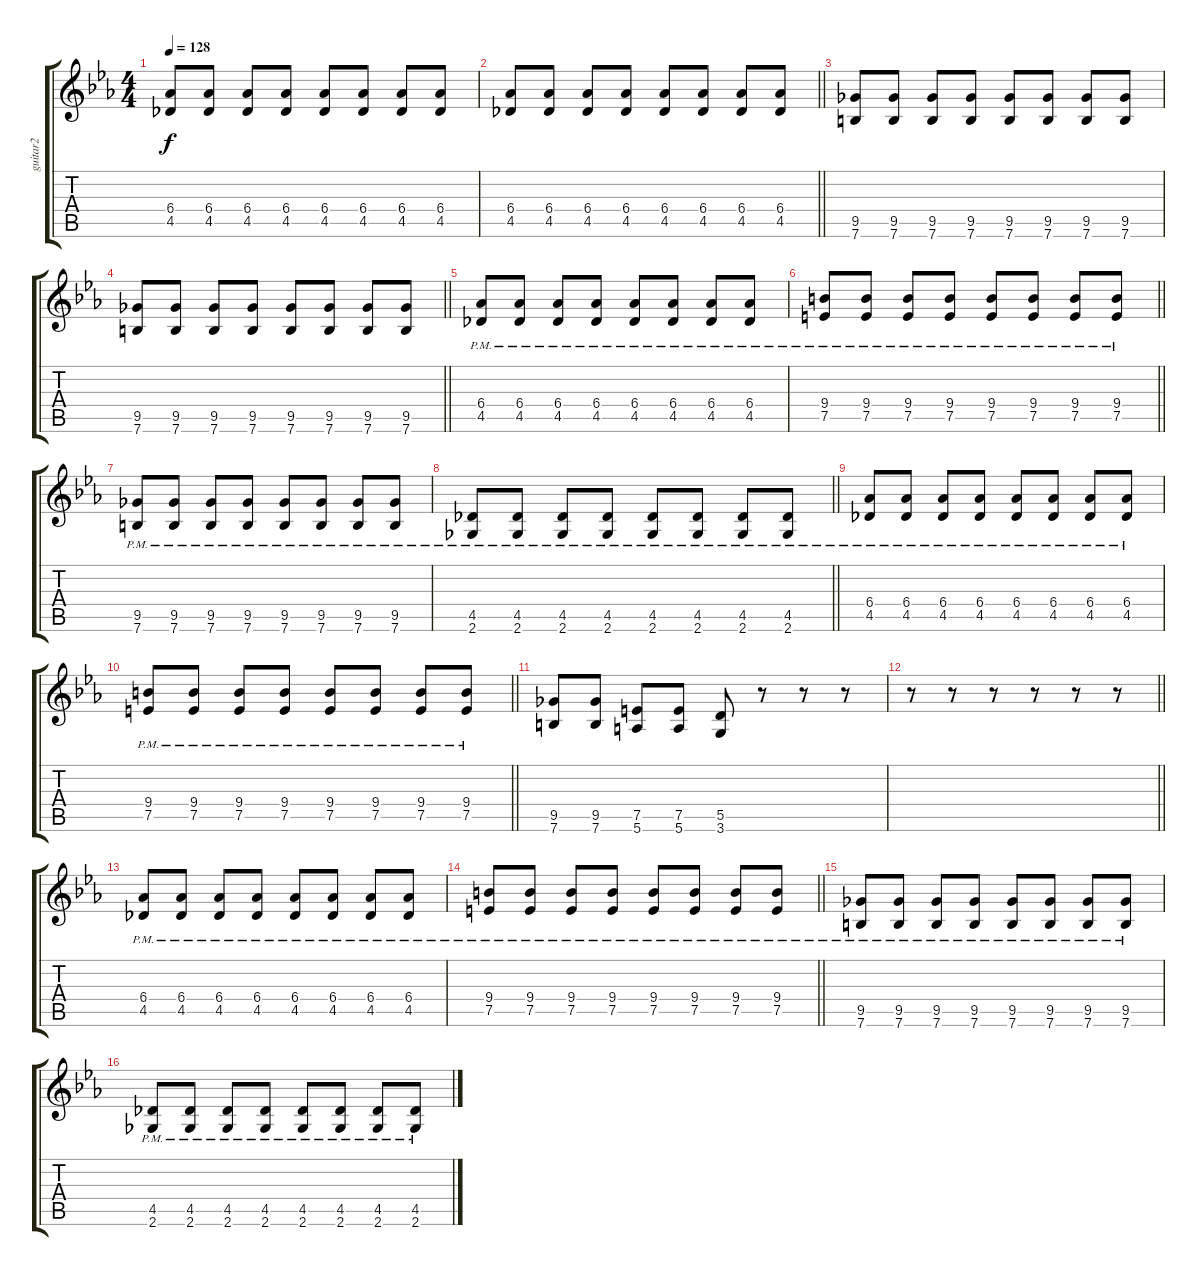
\track ("guitar2" "guitar2") {instrument acousticguitarsteel}
\staff {score tabs}
\tuning (E4 B3 G3 D3 A2 E2) {hide}
\ts (4 4)
\tempo 128
\clef g2
\ks eb
(6.4 4.5).8{dy f} (6.4 4.5).8 (6.4 4.5).8 (6.4 4.5).8 (6.4 4.5).8 (6.4 4.5).8 (6.4 4.5).8 (6.4 4.5).8 |
\barLineRight lightlight
(6.4 4.5).8 (6.4 4.5).8 (6.4 4.5).8 (6.4 4.5).8 (6.4 4.5).8 (6.4 4.5).8 (6.4 4.5).8 (6.4 4.5).8 |
(9.5 7.6).8 (9.5 7.6).8 (9.5 7.6).8 (9.5 7.6).8 (9.5 7.6).8 (9.5 7.6).8 (9.5 7.6).8 (9.5 7.6).8 |
\barLineRight lightlight
(9.5 7.6).8 (9.5 7.6).8 (9.5 7.6).8 (9.5 7.6).8 (9.5 7.6).8 (9.5 7.6).8 (9.5 7.6).8 (9.5 7.6).8 |
(6.4{pm} 4.5{pm}).8 (6.4{pm} 4.5{pm}).8 (6.4{pm} 4.5{pm}).8 (6.4{pm} 4.5{pm}).8 (6.4{pm} 4.5{pm}).8 (6.4{pm} 4.5{pm}).8 (6.4{pm} 4.5{pm}).8 (6.4{pm} 4.5{pm}).8 |
\barLineRight lightlight
(9.4{pm} 7.5{pm}).8 (9.4{pm} 7.5{pm}).8 (9.4{pm} 7.5{pm}).8 (9.4{pm} 7.5{pm}).8 (9.4{pm} 7.5{pm}).8 (9.4{pm} 7.5{pm}).8 (9.4{pm} 7.5{pm}).8 (9.4{pm} 7.5{pm}).8 |
(9.5{pm} 7.6{pm}).8 (9.5{pm} 7.6{pm}).8 (9.5{pm} 7.6{pm}).8 (9.5{pm} 7.6{pm}).8 (9.5{pm} 7.6{pm}).8 (9.5{pm} 7.6{pm}).8 (9.5{pm} 7.6{pm}).8 (9.5{pm} 7.6{pm}).8 |
\barLineRight lightlight
(4.5{pm} 2.6{pm}).8 (4.5{pm} 2.6{pm}).8 (4.5{pm} 2.6{pm}).8 (4.5{pm} 2.6{pm}).8 (4.5{pm} 2.6{pm}).8 (4.5{pm} 2.6{pm}).8 (4.5{pm} 2.6{pm}).8 (4.5{pm} 2.6{pm}).8 |
(6.4{pm} 4.5{pm}).8 (6.4{pm} 4.5{pm}).8 (6.4{pm} 4.5{pm}).8 (6.4{pm} 4.5{pm}).8 (6.4{pm} 4.5{pm}).8 (6.4{pm} 4.5{pm}).8 (6.4{pm} 4.5{pm}).8 (6.4{pm} 4.5{pm}).8 |
\barLineRight lightlight
(9.4{pm} 7.5{pm}).8 (9.4{pm} 7.5{pm}).8 (9.4{pm} 7.5{pm}).8 (9.4{pm} 7.5{pm}).8 (9.4{pm} 7.5{pm}).8 (9.4{pm} 7.5{pm}).8 (9.4{pm} 7.5{pm}).8 (9.4{pm} 7.5{pm}).8 |
(9.5 7.6).8 (9.5 7.6).8 (7.5 5.6).8 (7.5 5.6).8 (5.5 3.6).8 r.8 r.8 r.8 |
\barLineRight lightlight
r.8 r.8 r.8 r.8 r.8 r.8 |
(6.4{pm} 4.5{pm}).8 (6.4{pm} 4.5{pm}).8 (6.4{pm} 4.5{pm}).8 (6.4{pm} 4.5{pm}).8 (6.4{pm} 4.5{pm}).8 (6.4{pm} 4.5{pm}).8 (6.4{pm} 4.5{pm}).8 (6.4{pm} 4.5{pm}).8 |
\barLineRight lightlight
(9.4{pm} 7.5{pm}).8 (9.4{pm} 7.5{pm}).8 (9.4{pm} 7.5{pm}).8 (9.4{pm} 7.5{pm}).8 (9.4{pm} 7.5{pm}).8 (9.4{pm} 7.5{pm}).8 (9.4{pm} 7.5{pm}).8 (9.4{pm} 7.5{pm}).8 |
(9.5{pm} 7.6{pm}).8 (9.5{pm} 7.6{pm}).8 (9.5{pm} 7.6{pm}).8 (9.5{pm} 7.6{pm}).8 (9.5{pm} 7.6{pm}).8 (9.5{pm} 7.6{pm}).8 (9.5{pm} 7.6{pm}).8 (9.5{pm} 7.6{pm}).8 |
(4.5{pm} 2.6{pm}).8 (4.5{pm} 2.6{pm}).8 (4.5{pm} 2.6{pm}).8 (4.5{pm} 2.6{pm}).8 (4.5{pm} 2.6{pm}).8 (4.5{pm} 2.6{pm}).8 (4.5{pm} 2.6{pm}).8 (4.5{pm} 2.6{pm}).8
